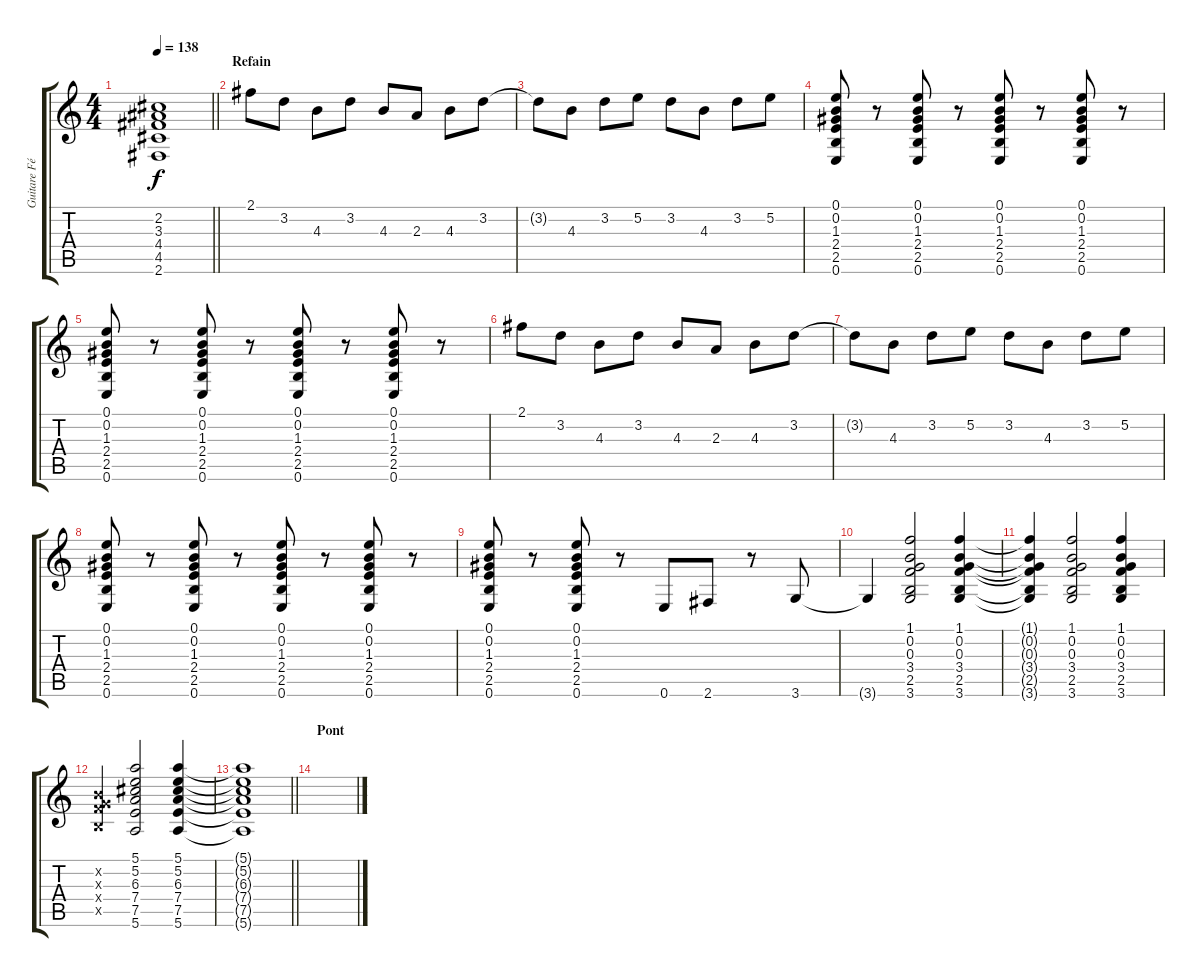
\track ("Guitare Félix" "Guitare Fé") {instrument distortionguitar}
\staff {score tabs}
\tuning (E4 B3 G3 D3 A2 E2) {hide}
\ts (4 4)
\tempo 138
\clef g2
\barLineRight lightlight
\ks c
(2.2{t} 3.3{t} 4.4{t} 4.5{t} 2.6{t}).1{dy f} |
\section ("" "Refain")
2.1.8{volume 9} 3.2.8 4.3.8 3.2.8 4.3.8 2.3.8 4.3.8 3.2.8 |
3.2{t}.8 4.3.8 3.2.8 5.2.8 3.2.8 4.3.8 3.2.8 5.2.8 |
(0.1 0.2 1.3 2.4 2.5 0.6).8 r.8 (0.1 0.2 1.3 2.4 2.5 0.6).8 r.8 (0.1 0.2 1.3 2.4 2.5 0.6).8 r.8 (0.1 0.2 1.3 2.4 2.5 0.6).8 r.8 |
(0.1 0.2 1.3 2.4 2.5 0.6).8 r.8 (0.1 0.2 1.3 2.4 2.5 0.6).8 r.8 (0.1 0.2 1.3 2.4 2.5 0.6).8 r.8 (0.1 0.2 1.3 2.4 2.5 0.6).8 r.8 |
2.1.8 3.2.8 4.3.8 3.2.8 4.3.8 2.3.8 4.3.8 3.2.8 |
3.2{t}.8 4.3.8 3.2.8 5.2.8 3.2.8 4.3.8 3.2.8 5.2.8 |
(0.1 0.2 1.3 2.4 2.5 0.6).8 r.8 (0.1 0.2 1.3 2.4 2.5 0.6).8 r.8 (0.1 0.2 1.3 2.4 2.5 0.6).8 r.8 (0.1 0.2 1.3 2.4 2.5 0.6).8 r.8 |
(0.1 0.2 1.3 2.4 2.5 0.6).8 r.8 (0.1 0.2 1.3 2.4 2.5 0.6).8 r.8 0.6.8 2.6.8 r.8 3.6.8 |
3.6{t}.4 (1.1 0.2 0.3 3.4 2.5 3.6).2 (1.1 0.2 0.3 3.4 2.5 3.6).4 |
(1.1{t} 0.2{t} 0.3{t} 3.4{t} 2.5{t} 3.6{t}).4 (1.1 0.2 0.3 3.4 2.5 3.6).2 (1.1 0.2 0.3 3.4 2.5 3.6).4 |
(0.2{x} 0.3{x} 3.4{x} 2.5{x}).4 (5.1 5.2 6.3 7.4 7.5 5.6).2 (5.1 5.2 6.3 7.4 7.5 5.6).4 |
\barLineRight lightlight
(5.1{t} 5.2{t} 6.3{t} 7.4{t} 7.5{t} 5.6{t}).1 |
\section ("" "Pont")
